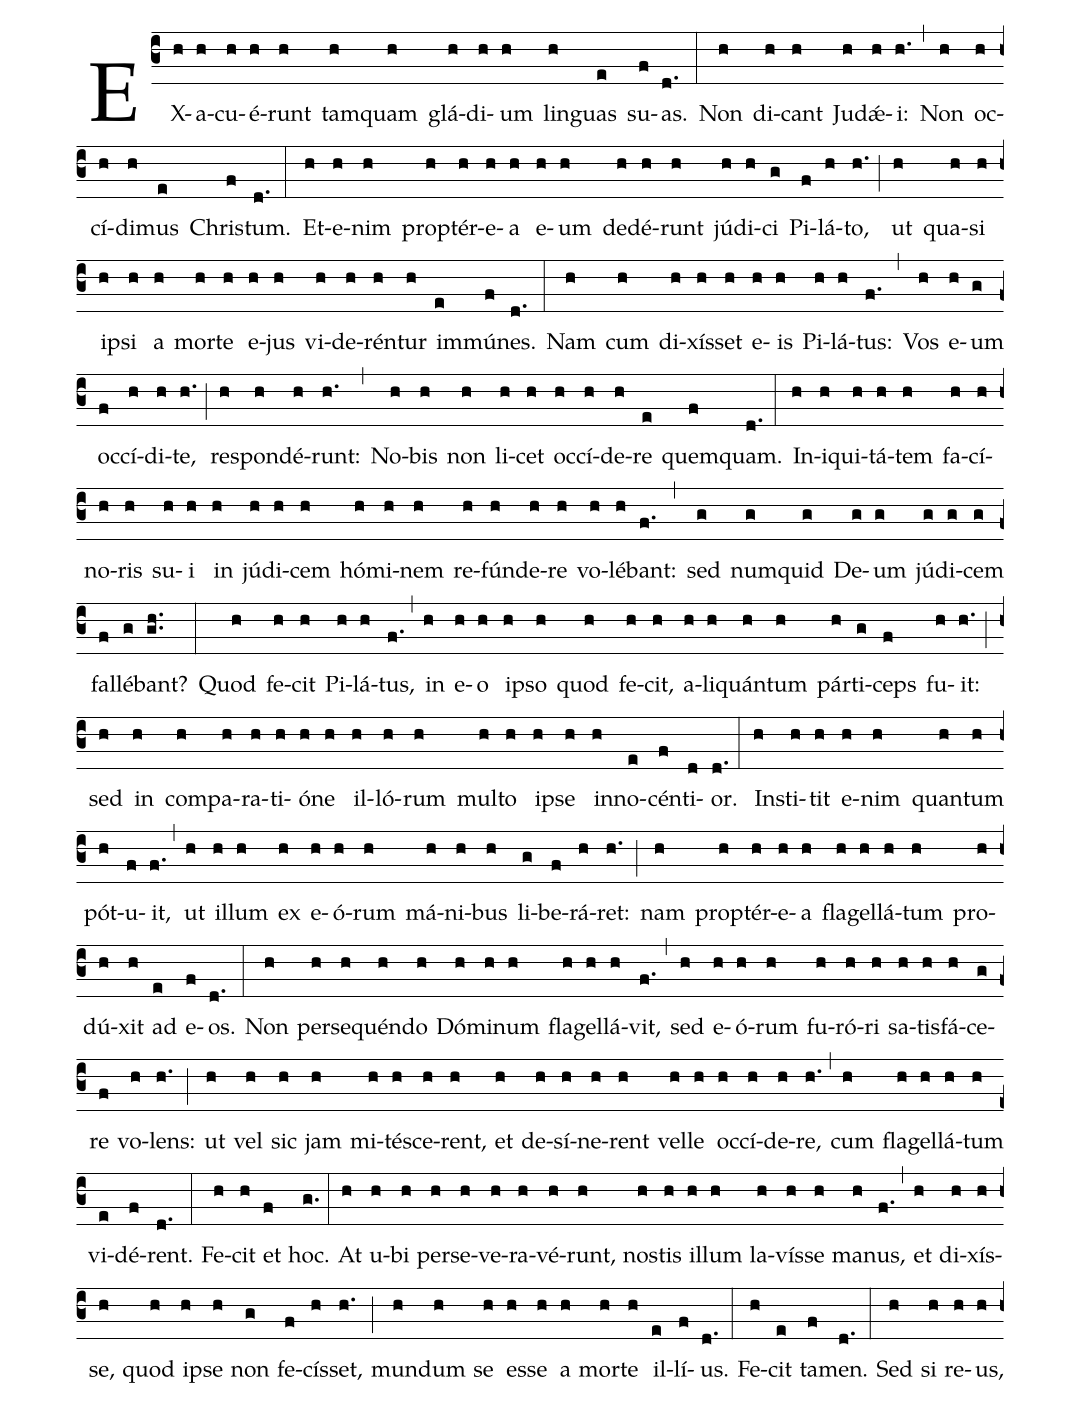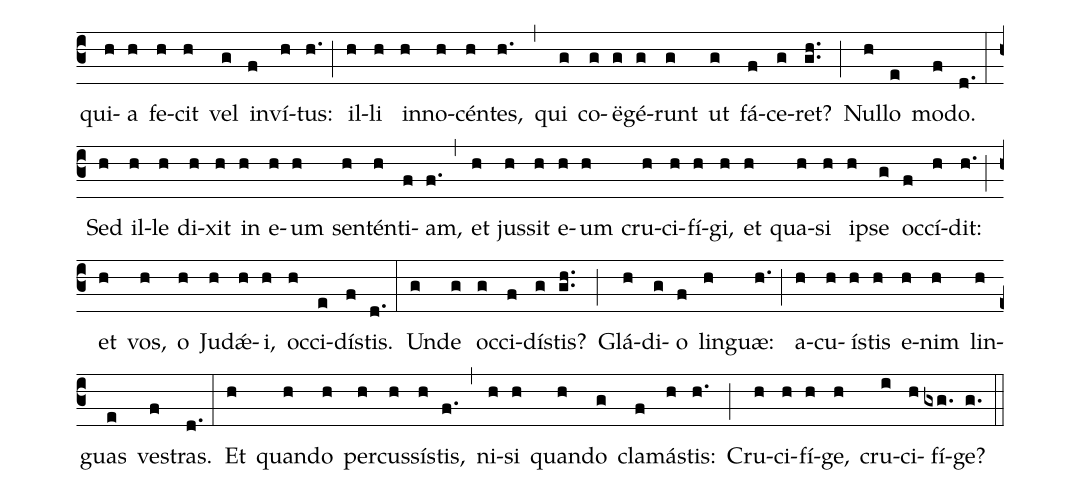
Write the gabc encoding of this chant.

%%
(c3) EX(h)a(h)cu(h)é(h)runt(h) tam(h)quam(h) glá(h)di(h)um(h) lin(h)guas(e) su(f)as.(d.) (:)
Non(h) di(h)cant(h) Ju(h)dǽ(h)i:(h.) (,)
Non(h) oc(h)cí(h)di(h)mus(e) Chris(f)tum.(d.) (:)
Et(h)e(h)nim(h) prop(h)tér(h)e(h)a(h) e(h)um(h) de(h)dé(h)runt(h) jú(h)di(h)ci(g) Pi(f)lá(h)to,(h.) (;)
ut(h) qua(h)si(h) ip(h)si(h) a(h) mor(h)te(h) e(h)jus(h) vi(h)de(h)rén(h)tur(h) im(e)mú(f)nes.(d.) (:)
Nam(h) cum(h) di(h)xís(h)set(h) e(h)is(h) Pi(h)lá(h)tus:(f.) (,)
Vos(h) e(h)um(g) oc(f)cí(h)di(h)te,(h.) (;)
re(h)spon(h)dé(h)runt:(h.) (,)
No(h)bis(h) non(h) li(h)cet(h) oc(h)cí(h)de(h)re(e) quem(f)quam.(d.) (:)
In(h)i(h)qui(h)tá(h)tem(h) fa(h)cí(h)no(h)ris(h) su(h)i(h) in(h) jú(h)di(h)cem(h) hó(h)mi(h)nem(h) re(h)fún(h)de(h)re(h) vo(h)lé(h)bant:(f.) (,)
sed(g) num(g)quid(g) De(g)um(g) jú(g)di(g)cem(g) fal(f)lé(g)bant?(gh..) (:)
Quod(h) fe(h)cit(h) Pi(h)lá(h)tus,(f.) (,)
in(h) e(h)o(h) ip(h)so(h) quod(h) fe(h)cit,(h) a(h)li(h)quán(h)tum(h) pár(h)ti(g)ceps(f) fu(h)it:(h.) (;)
sed(h) in(h) com(h)pa(h)ra(h)ti(h)ó(h)ne(h) il(h)ló(h)rum(h) mul(h)to(h) ip(h)se(h) in(h)no(e)cén(f)ti(d)or.(d.) (:)
In(h)sti(h)tit(h) e(h)nim(h) quan(h)tum(h) pót(h)u(f)it,(f.) (,)
ut(h) il(h)lum(h) ex(h) e(h)ó(h)rum(h) má(h)ni(h)bus(h) li(g)be(f)rá(h)ret:(h.) (;)
nam(h) prop(h)tér(h)e(h)a(h) fla(h)gel(h)lá(h)tum(h) pro(h)dú(h)xit(h) ad(e) e(f)os.(d.) (:)
Non(h) per(h)se(h)quén(h)do(h) Dó(h)mi(h)num(h) fla(h)gel(h)lá(h)vit,(f.) (,)
sed(h) e(h)ó(h)rum(h) fu(h)ró(h)ri(h) sa(h)tis(h)fá(h)ce(g)re(f) vo(h)lens:(h.) (;)
ut(h) vel(h) sic(h) jam(h) mi(h)té(h)sce(h)rent,(h) et(h) de(h)sí(h)ne(h)rent(h) vel(h)le(h) oc(h)cí(h)de(h)re,(h.) (,)
cum(h) fla(h)gel(h)lá(h)tum(h) vi(e)dé(f)rent.(d.) (:)
Fe(h)cit(h) et(f) hoc.(g.) (:)
At(h) u(h)bi(h) per(h)se(h)ve(h)ra(h)vé(h)runt,(h) nos(h)tis(h) il(h)lum(h) la(h)vís(h)se(h) ma(h)nus,(f.) (,)
et(h) di(h)xís(h)se,(h) quod(h) ip(h)se(h) non(g) fe(f)cís(h)set,(h.) (;)
mun(h)dum(h) se(h) es(h)se(h) a(h) mor(h)te(h) il(e)lí(f)us.(d.) (:)
Fe(h)cit(e) ta(f)men.(d.) (:)
Sed(h) si(h) re(h)us,(h) qui(h)a(h) fe(h)cit(h) vel(g) in(f)ví(h)tus:(h.) (;)
il(h)li(h) in(h)no(h)cén(h)tes,(h.) (,)
qui(g) co(g)ë(g)gé(g)runt(g) ut(g) fá(f)ce(g)ret?(gh..) (;)
Nul(h)lo(e) mo(f)do.(d.) (:)
Sed(h) il(h)le(h) di(h)xit(h) in(h) e(h)um(h) sen(h)tén(h)ti(f)am,(f.) (,)
et(h) jus(h)sit(h) e(h)um(h) cru(h)ci(h)fí(h)gi,(h) et(h) qua(h)si(h) ip(h)se(g) oc(f)cí(h)dit:(h.) (;)
et(h) vos,(h) o(h) Ju(h)dǽ(h)i,(h) oc(h)ci(e)dís(f)tis.(d.) (:)
Un(g)de(g) oc(g)ci(f)dís(g)tis?(gh..) (;)
Glá(h)di(g)o(f) lin(h)guæ:(h.) (;)
a(h)cu(h)ís(h)tis(h) e(h)nim(h) lin(h)guas(e) ves(f)tras.(d.) (:)
Et(h) quan(h)do(h) per(h)cus(h)sís(h)tis,(f.) (,)
ni(h)si(h) quan(h)do(g) cla(f)más(h)tis:(h.) (;)
Cru(h)ci(h)fí(h)ge,(h) cru(i)ci(h)fí(gxg.)ge?(g.) (::)
